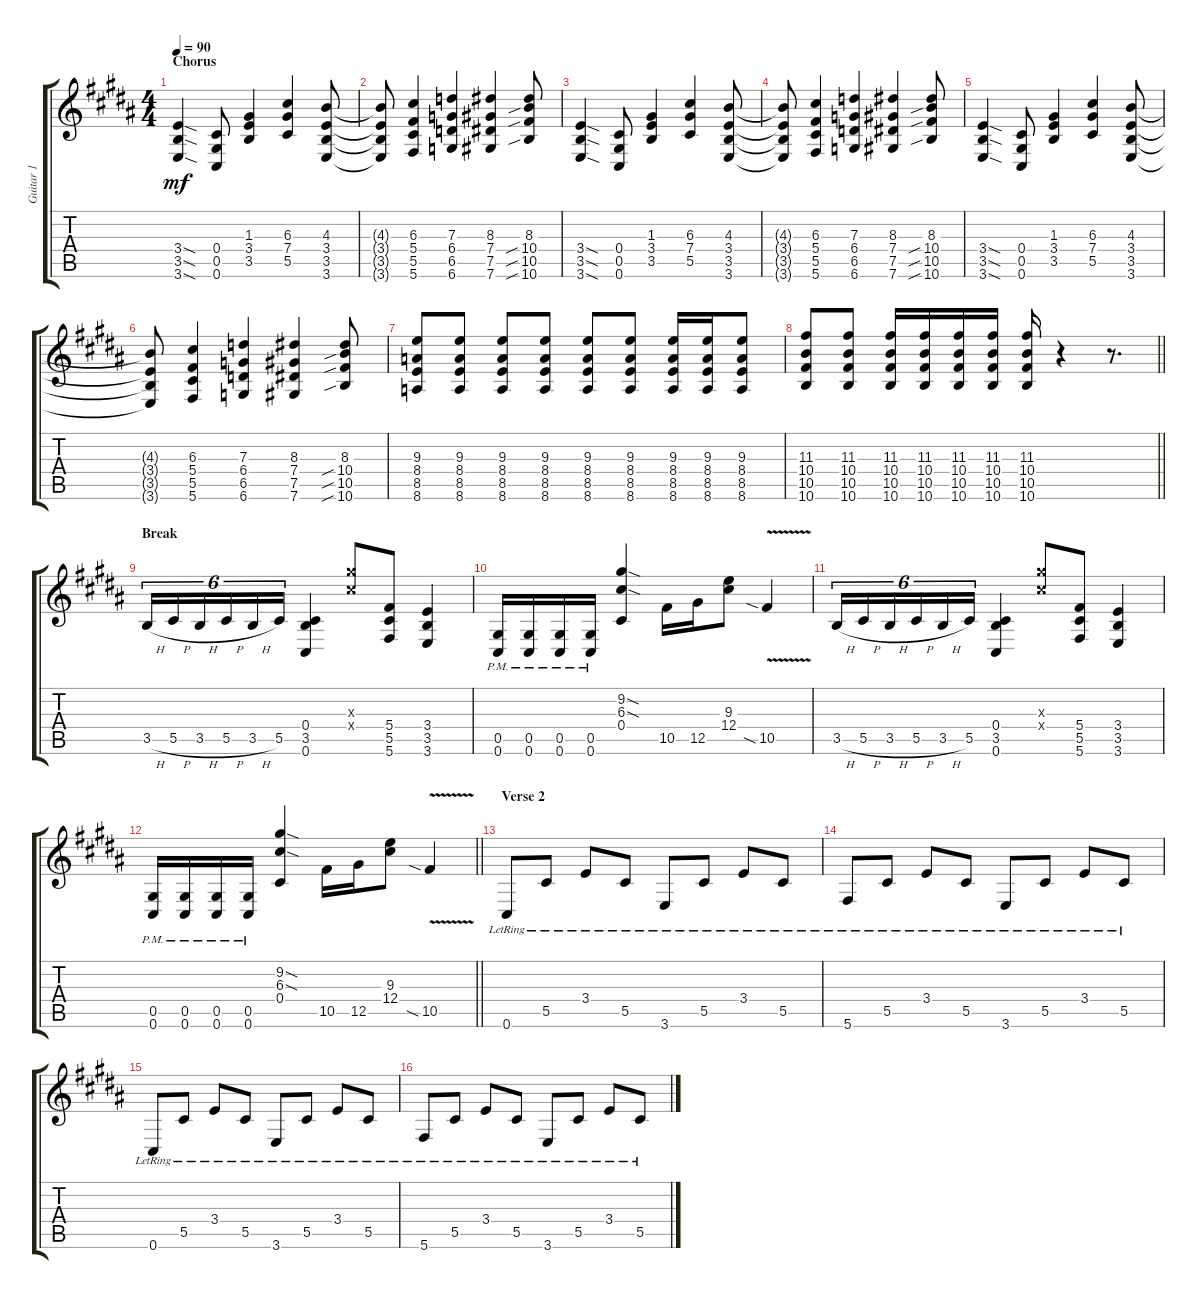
\track ("Guitar 1" "Guitar 1") {instrument overdrivenguitar}
\staff {score tabs}
\tuning (E4 B3 G3 Db3 Ab2 Db2) {hide}
\ts (4 4)
\section ("" "Chorus")
\tempo 90
\clef g2
\ks b
(3.4{sod} 3.5{sod} 3.6{sod}).4{dy mf} (0.4 0.5 0.6).8 (1.3 3.4 3.5).4 (6.3 7.4 5.5).4 (4.3 3.4 3.5 3.6).8 |
(4.3{t} 3.4{t} 3.5{t} 3.6{t}).8 (6.3 5.4 5.5 5.6).4 (7.3 6.4 6.5 6.6).4 (8.3 7.4 7.5 7.6).4 (8.3 10.4{sib} 10.5{sib} 10.6{sib}).8 |
(3.4{sod} 3.5{sod} 3.6{sod}).4 (0.4 0.5 0.6).8 (1.3 3.4 3.5).4 (6.3 7.4 5.5).4 (4.3 3.4 3.5 3.6).8 |
(4.3{t} 3.4{t} 3.5{t} 3.6{t}).8 (6.3 5.4 5.5 5.6).4 (7.3 6.4 6.5 6.6).4 (8.3 7.4 7.5 7.6).4 (8.3 10.4{sib} 10.5{sib} 10.6{sib}).8 |
(3.4{sod} 3.5{sod} 3.6{sod}).4 (0.4 0.5 0.6).8 (1.3 3.4 3.5).4 (6.3 7.4 5.5).4 (4.3 3.4 3.5 3.6).8 |
(4.3{t} 3.4{t} 3.5{t} 3.6{t}).8 (6.3 5.4 5.5 5.6).4 (7.3 6.4 6.5 6.6).4 (8.3 7.4 7.5 7.6).4 (8.3 10.4{sib} 10.5{sib} 10.6{sib}).8 |
(9.3 8.4 8.5 8.6).8 (9.3 8.4 8.5 8.6).8 (9.3 8.4 8.5 8.6).8 (9.3 8.4 8.5 8.6).8 (9.3 8.4 8.5 8.6).8 (9.3 8.4 8.5 8.6).8 (9.3 8.4 8.5 8.6).16 (9.3 8.4 8.5 8.6).16 (9.3 8.4 8.5 8.6).8 |
\barLineRight lightlight
(11.3 10.4 10.5 10.6).8 (11.3 10.4 10.5 10.6).8 (11.3 10.4 10.5 10.6).16 (11.3 10.4 10.5 10.6).16 (11.3 10.4 10.5 10.6).16 (11.3 10.4 10.5 10.6).16 (11.3 10.4 10.5 10.6).16 r.4 r.8{d} |
\section ("" "Break")
3.5{h}.16{tu (6 4)} 5.5{h}.16{tu (6 4)} 3.5{h}.16{tu (6 4)} 5.5{h}.16{tu (6 4)} 3.5{h}.16{tu (6 4)} 5.5.16{tu (6 4)} (0.4 3.5 0.6).4 (13.3{x} 12.4{x}).8 (5.4 5.5 5.6).8 (3.4 3.5 3.6).4 |
(0.5{pm} 0.6{pm}).16 (0.5{pm} 0.6{pm}).16 (0.5{pm} 0.6{pm}).16 (0.5{pm} 0.6{pm}).16 (9.2{sod} 6.3{sod} 0.4).4 10.5.16 12.5.16 (9.3 12.4).8 10.5{v sia}.4 |
3.5{h}.16{tu (6 4)} 5.5{h}.16{tu (6 4)} 3.5{h}.16{tu (6 4)} 5.5{h}.16{tu (6 4)} 3.5{h}.16{tu (6 4)} 5.5.16{tu (6 4)} (0.4 3.5 0.6).4 (13.3{x} 12.4{x}).8 (5.4 5.5 5.6).8 (3.4 3.5 3.6).4 |
\barLineRight lightlight
(0.5{pm} 0.6{pm}).16 (0.5{pm} 0.6{pm}).16 (0.5{pm} 0.6{pm}).16 (0.5{pm} 0.6{pm}).16 (9.2{sod} 6.3{sod} 0.4).4 10.5.16 12.5.16 (9.3 12.4).8 10.5{v sia}.4 |
\section ("" "Verse 2")
0.6{lr}.8 5.5{lr}.8 3.4{lr}.8 5.5{lr}.8 3.6{lr}.8 5.5{lr}.8 3.4{lr}.8 5.5{lr}.8 |
5.6{lr}.8 5.5{lr}.8 3.4{lr}.8 5.5{lr}.8 3.6{lr}.8 5.5{lr}.8 3.4{lr}.8 5.5{lr}.8 |
0.6{lr}.8 5.5{lr}.8 3.4{lr}.8 5.5{lr}.8 3.6{lr}.8 5.5{lr}.8 3.4{lr}.8 5.5{lr}.8 |
5.6{lr}.8 5.5{lr}.8 3.4{lr}.8 5.5{lr}.8 3.6{lr}.8 5.5{lr}.8 3.4{lr}.8 5.5{lr}.8
